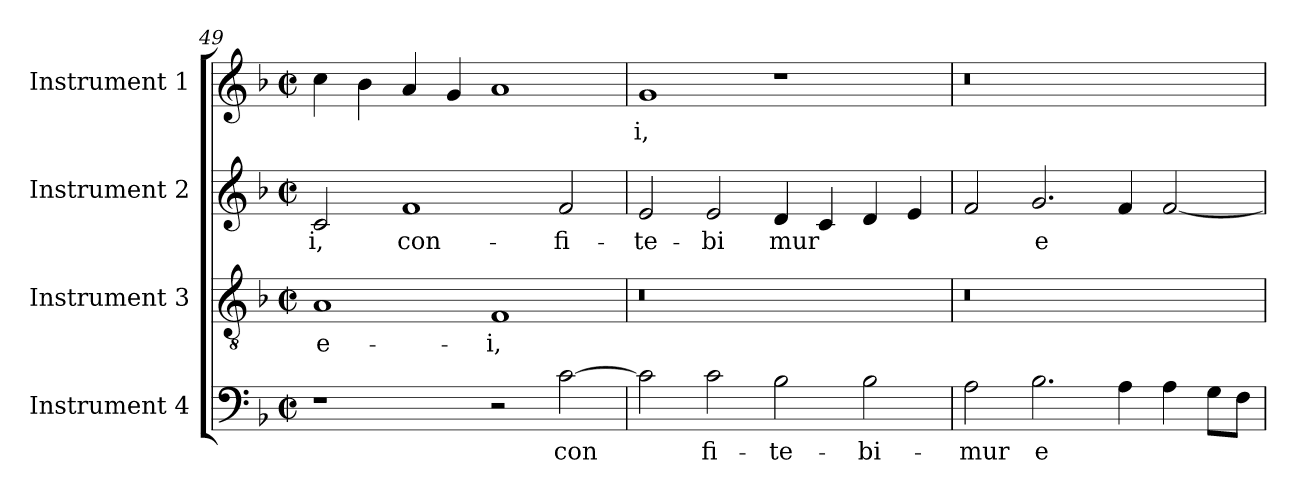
**kern	**text	**kern	**text	**kern	**text	**kern	**text
*part4	*part4	*part3	*part3	*part2	*part2	*part1	*part1
*staff4	*staff4	*staff3	*staff3	*staff2	*staff2	*staff1	*staff1
*I"Instrument 4	*	*I"Instrument 3	*	*I"Instrument 2	*	*I"Instrument 1	*
*clefF4	*	*clefGv2	*	*clefG2	*	*clefG2	*
*k[b-]	*	*k[b-]	*	*k[b-]	*	*k[b-]	*
*F:	*	*F:	*	*F:	*	*F:	*
*M2/2	*	*M2/2	*	*M2/2	*	*M2/2	*
*met(c|)	*	*met(c|)	*	*met(c|)	*	*met(c|)	*
=49	=49	=49	=49	=49	=49	=49	=49
!	!	!	!LO:LY:b:cj	!	!LO:LY:b:cj	!	!LO:LY:b:cj
1r	.	1A	e-	2c/	-i,	4cc\	--
!	!	!	!	!	!	!	!LO:LY:b:cj
.	.	.	.	.	.	4b-\	--
!	!	!	!	!	!LO:LY:b:cj	!	!LO:LY:b:cj
.	.	.	.	1f	con-	4a/	--
!	!	!	!	!	!	!	!LO:LY:b:cj
.	.	.	.	.	.	4g/	--
!	!	!	!LO:LY:b:cj	!	!	!	!LO:LY:b:cj
2r	.	1F	-i,	.	.	1a	--
!	!LO:LY:b:cj	!	!	!	!LO:LY:b:cj	!	!
[>2c\	con-	.	.	2f/	-fi-	.	.
=50	=50	=50	=50	=50	=50	=50	=50
!	!LO:LY:b:cj	!	!	!	!LO:LY:b:cj	!	!LO:LY:b:cj
2c\]	--	0r	.	2e/	-te-	1g	-i,
!	!LO:LY:b:cj	!	!	!	!LO:LY:b:cj	!	!
2c\	-fi-	.	.	2e/	-bi	.	.
!	!LO:LY:b:cj	!	!	!	!LO:LY:b:cj	!	!
2B-\	-te-	.	.	4d/	mur	1r	.
!	!	!	!	!	!LO:LY:b:cj	!	!
.	.	.	.	4c/	.	.	.
!	!LO:LY:b:cj	!	!	!	!LO:LY:b:cj	!	!
2B-\	-bi-	.	.	4d/	.	.	.
!	!	!	!	!	!LO:LY:b:cj	!	!
.	.	.	.	4e/	.	.	.
=51	=51	=51	=51	=51	=51	=51	=51
!	!LO:LY:b:cj	!	!	!	!LO:LY:b:cj	!	!
2A\	-mur	0r	.	2f/	.	0r	.
!	!LO:LY:b:cj	!	!	!	!LO:LY:b:cj	!	!
2.B-\	e-	.	.	2.g/	e-	.	.
!	!LO:LY:b:cj	!	!	!	!LO:LY:b:cj	!	!
4A\	--	.	.	4f/	--	.	.
!	!LO:LY:b:cj	!	!	!	!LO:LY:b:cj	!	!
4A\	--	.	.	[<2f/	--	.	.
!	!LO:LY:b:cj	!	!	!	!	!	!
8G\L	--	.	.	.	.	.	.
!	!LO:LY:b:cj	!	!	!	!	!	!
8F\J	--	.	.	.	.	.	.
=	=	=	=	=	=	=	=
*-	*-	*-	*-	*-	*-	*-	*-
